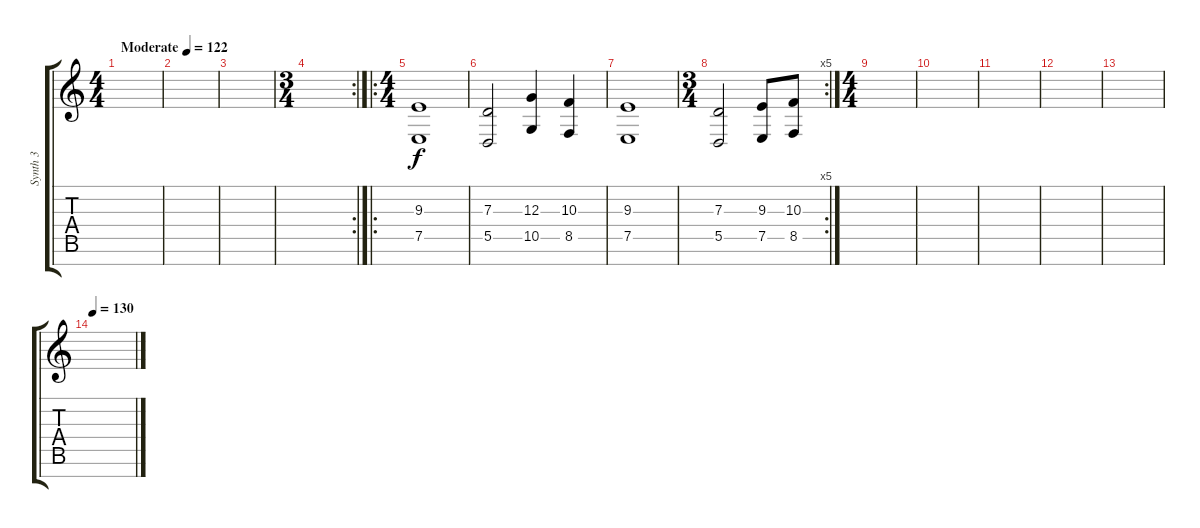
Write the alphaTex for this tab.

\track ("Synth 3" "Synth 3") {instrument synthstrings1}
\staff {score tabs}
\tuning (E4 B3 G3 D3 A2 E2 B1) {hide}
\ts (4 4)
\tempo (122 "Moderate")
\clef g2
\ks c
|
|
|
\rc 2
\ts (3 4)
|
\ro
\ts (4 4)
(9.3 7.5).1 |
(7.3 5.5).2 (12.3 10.5).4 (10.3 8.5).4 |
(9.3 7.5).1 |
\rc 5
\ts (3 4)
(7.3 5.5).2 (9.3 7.5).8 (10.3 8.5).8 |
\ts (4 4)
|
|
|
|
|
\tempo 130
